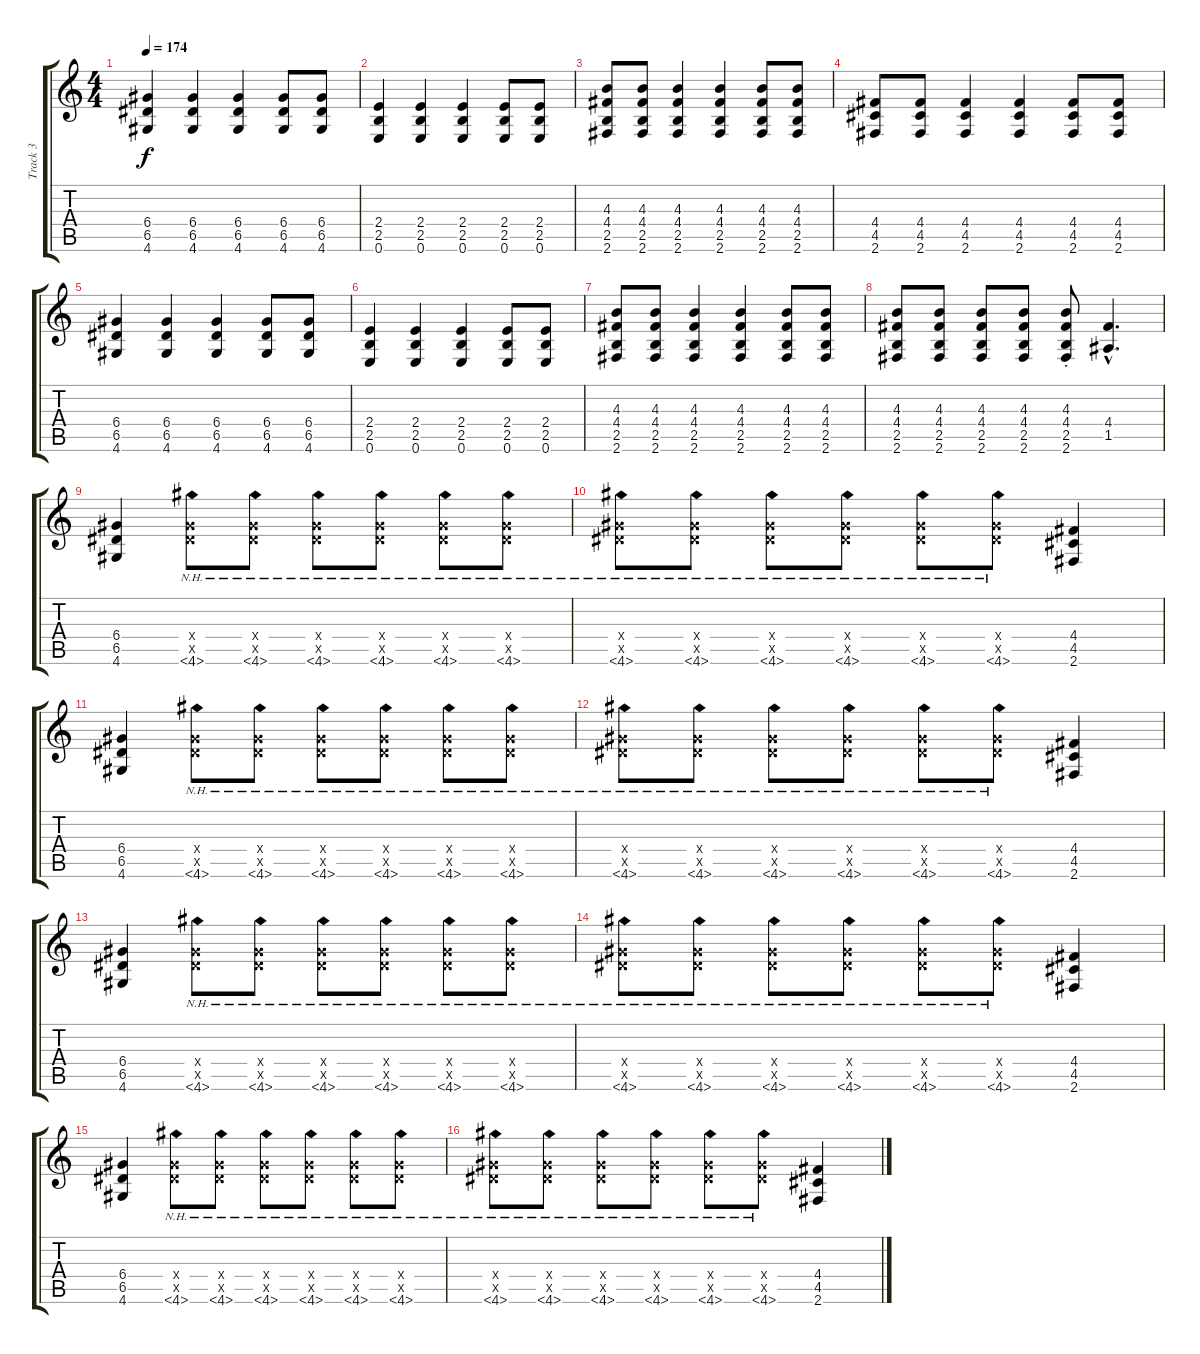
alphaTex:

\track ("Track 3" "Track 3") {instrument distortionguitar}
\staff {score tabs}
\tuning (E4 B3 G3 D3 A2 E2) {hide}
\ts (4 4)
\tempo 174
\clef g2
\ks c
(6.4 6.5 4.6).4{dy f} (6.4 6.5 4.6).4 (6.4 6.5 4.6).4 (6.4 6.5 4.6).8 (6.4 6.5 4.6).8 |
(2.4 2.5 0.6).4 (2.4 2.5 0.6).4 (2.4 2.5 0.6).4 (2.4 2.5 0.6).8 (2.4 2.5 0.6).8 |
(4.3 4.4 2.5 2.6).8 (4.3 4.4 2.5 2.6).8 (4.3 4.4 2.5 2.6).4 (4.3 4.4 2.5 2.6).4 (4.3 4.4 2.5 2.6).8 (4.3 4.4 2.5 2.6).8 |
(4.4 4.5 2.6).8 (4.4 4.5 2.6).8 (4.4 4.5 2.6).4 (4.4 4.5 2.6).4 (4.4 4.5 2.6).8 (4.4 4.5 2.6).8 |
(6.4 6.5 4.6).4 (6.4 6.5 4.6).4 (6.4 6.5 4.6).4 (6.4 6.5 4.6).8 (6.4 6.5 4.6).8 |
(2.4 2.5 0.6).4 (2.4 2.5 0.6).4 (2.4 2.5 0.6).4 (2.4 2.5 0.6).8 (2.4 2.5 0.6).8 |
(4.3 4.4 2.5 2.6).8 (4.3 4.4 2.5 2.6).8 (4.3 4.4 2.5 2.6).4 (4.3 4.4 2.5 2.6).4 (4.3 4.4 2.5 2.6).8 (4.3 4.4 2.5 2.6).8 |
(4.3 4.4 2.5 2.6).8 (4.3 4.4 2.5 2.6).8 (4.3 4.4 2.5 2.6).8 (4.3 4.4 2.5 2.6).8 (4.3{st} 4.4{st} 2.5{st} 2.6{st}).8 (4.4{hac} 1.5{hac}).4{d} |
(6.4 6.5 4.6).4 (6.4{x} 6.5{x} 4.6{nh}).8 (6.4{x} 6.5{x} 4.6{nh}).8 (6.4{x} 6.5{x} 4.6{nh}).8 (6.4{x} 6.5{x} 4.6{nh}).8 (6.4{x} 6.5{x} 4.6{nh}).8 (6.4{x} 6.5{x} 4.6{nh}).8 |
(6.4{x} 6.5{x} 4.6{nh}).8 (6.4{x} 6.5{x} 4.6{nh}).8 (6.4{x} 6.5{x} 4.6{nh}).8 (6.4{x} 6.5{x} 4.6{nh}).8 (6.4{x} 6.5{x} 4.6{nh}).8 (6.4{x} 6.5{x} 4.6{nh}).8 (4.4 4.5 2.6).4 |
(6.4 6.5 4.6).4 (6.4{x} 6.5{x} 4.6{nh}).8 (6.4{x} 6.5{x} 4.6{nh}).8 (6.4{x} 6.5{x} 4.6{nh}).8 (6.4{x} 6.5{x} 4.6{nh}).8 (6.4{x} 6.5{x} 4.6{nh}).8 (6.4{x} 6.5{x} 4.6{nh}).8 |
(6.4{x} 6.5{x} 4.6{nh}).8 (6.4{x} 6.5{x} 4.6{nh}).8 (6.4{x} 6.5{x} 4.6{nh}).8 (6.4{x} 6.5{x} 4.6{nh}).8 (6.4{x} 6.5{x} 4.6{nh}).8 (6.4{x} 6.5{x} 4.6{nh}).8 (4.4 4.5 2.6).4 |
(6.4 6.5 4.6).4 (6.4{x} 6.5{x} 4.6{nh}).8 (6.4{x} 6.5{x} 4.6{nh}).8 (6.4{x} 6.5{x} 4.6{nh}).8 (6.4{x} 6.5{x} 4.6{nh}).8 (6.4{x} 6.5{x} 4.6{nh}).8 (6.4{x} 6.5{x} 4.6{nh}).8 |
(6.4{x} 6.5{x} 4.6{nh}).8 (6.4{x} 6.5{x} 4.6{nh}).8 (6.4{x} 6.5{x} 4.6{nh}).8 (6.4{x} 6.5{x} 4.6{nh}).8 (6.4{x} 6.5{x} 4.6{nh}).8 (6.4{x} 6.5{x} 4.6{nh}).8 (4.4 4.5 2.6).4 |
(6.4 6.5 4.6).4 (6.4{x} 6.5{x} 4.6{nh}).8 (6.4{x} 6.5{x} 4.6{nh}).8 (6.4{x} 6.5{x} 4.6{nh}).8 (6.4{x} 6.5{x} 4.6{nh}).8 (6.4{x} 6.5{x} 4.6{nh}).8 (6.4{x} 6.5{x} 4.6{nh}).8 |
(6.4{x} 6.5{x} 4.6{nh}).8 (6.4{x} 6.5{x} 4.6{nh}).8 (6.4{x} 6.5{x} 4.6{nh}).8 (6.4{x} 6.5{x} 4.6{nh}).8 (6.4{x} 6.5{x} 4.6{nh}).8 (6.4{x} 6.5{x} 4.6{nh}).8 (4.4 4.5 2.6).4
